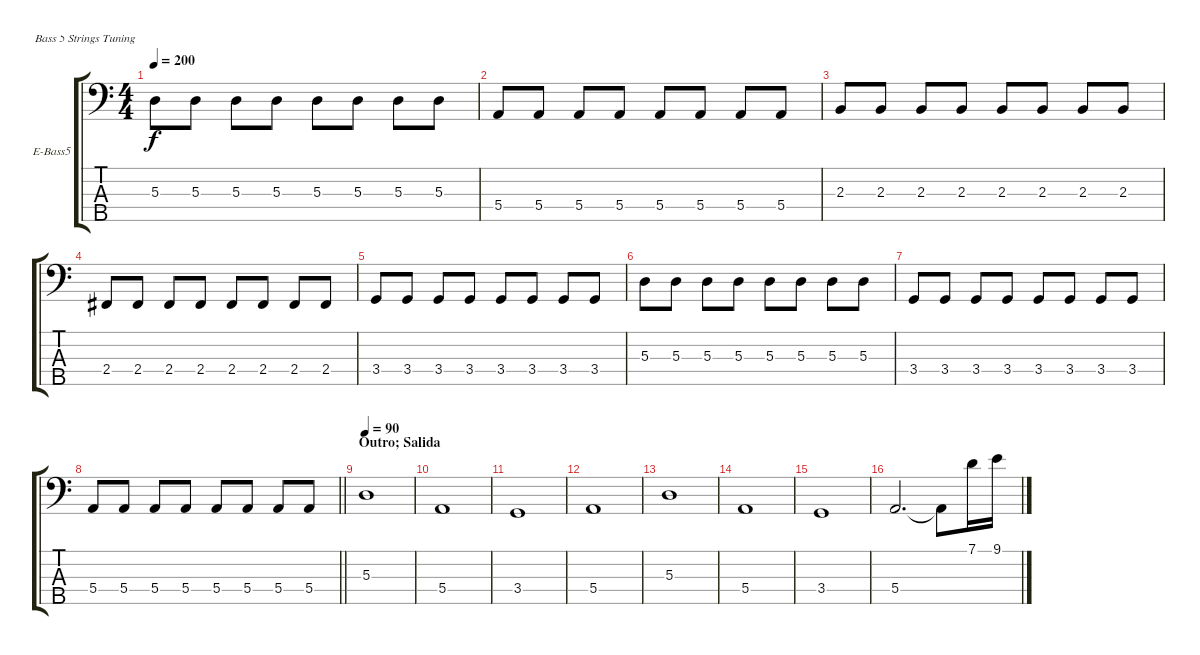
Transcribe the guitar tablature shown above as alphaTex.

\bracketExtendMode groupsimilarinstruments
\firstSystemTrackNameOrientation horizontal
\otherSystemsTrackNameOrientation horizontal
\track ("Bajo" "E-Bass5") {instrument electricbassfinger}
\staff {score tabs}
\tuning (G2 D2 A1 E1 B0)
\ts (4 4)
\tempo 200
\clef f4
\ks c
5.3.8{dy f} 5.3.8 5.3.8 5.3.8 5.3.8 5.3.8 5.3.8 5.3.8 |
5.4.8 5.4.8 5.4.8 5.4.8 5.4.8 5.4.8 5.4.8 5.4.8 |
2.3.8 2.3.8 2.3.8 2.3.8 2.3.8 2.3.8 2.3.8 2.3.8 |
2.4.8 2.4.8 2.4.8 2.4.8 2.4.8 2.4.8 2.4.8 2.4.8 |
3.4.8 3.4.8 3.4.8 3.4.8 3.4.8 3.4.8 3.4.8 3.4.8 |
5.3.8 5.3.8 5.3.8 5.3.8 5.3.8 5.3.8 5.3.8 5.3.8 |
3.4.8 3.4.8 3.4.8 3.4.8 3.4.8 3.4.8 3.4.8 3.4.8 |
\barLineRight lightlight
5.4.8 5.4.8 5.4.8 5.4.8 5.4.8 5.4.8 5.4.8 5.4.8 |
\section ("" "Outro; Salida")
\tempo 90
5.3.1 |
5.4.1 |
3.4.1 |
5.4.1 |
5.3.1 |
5.4.1 |
3.4.1 |
5.4.2{d} 5.4{t}.8 7.1.16 9.1.16
